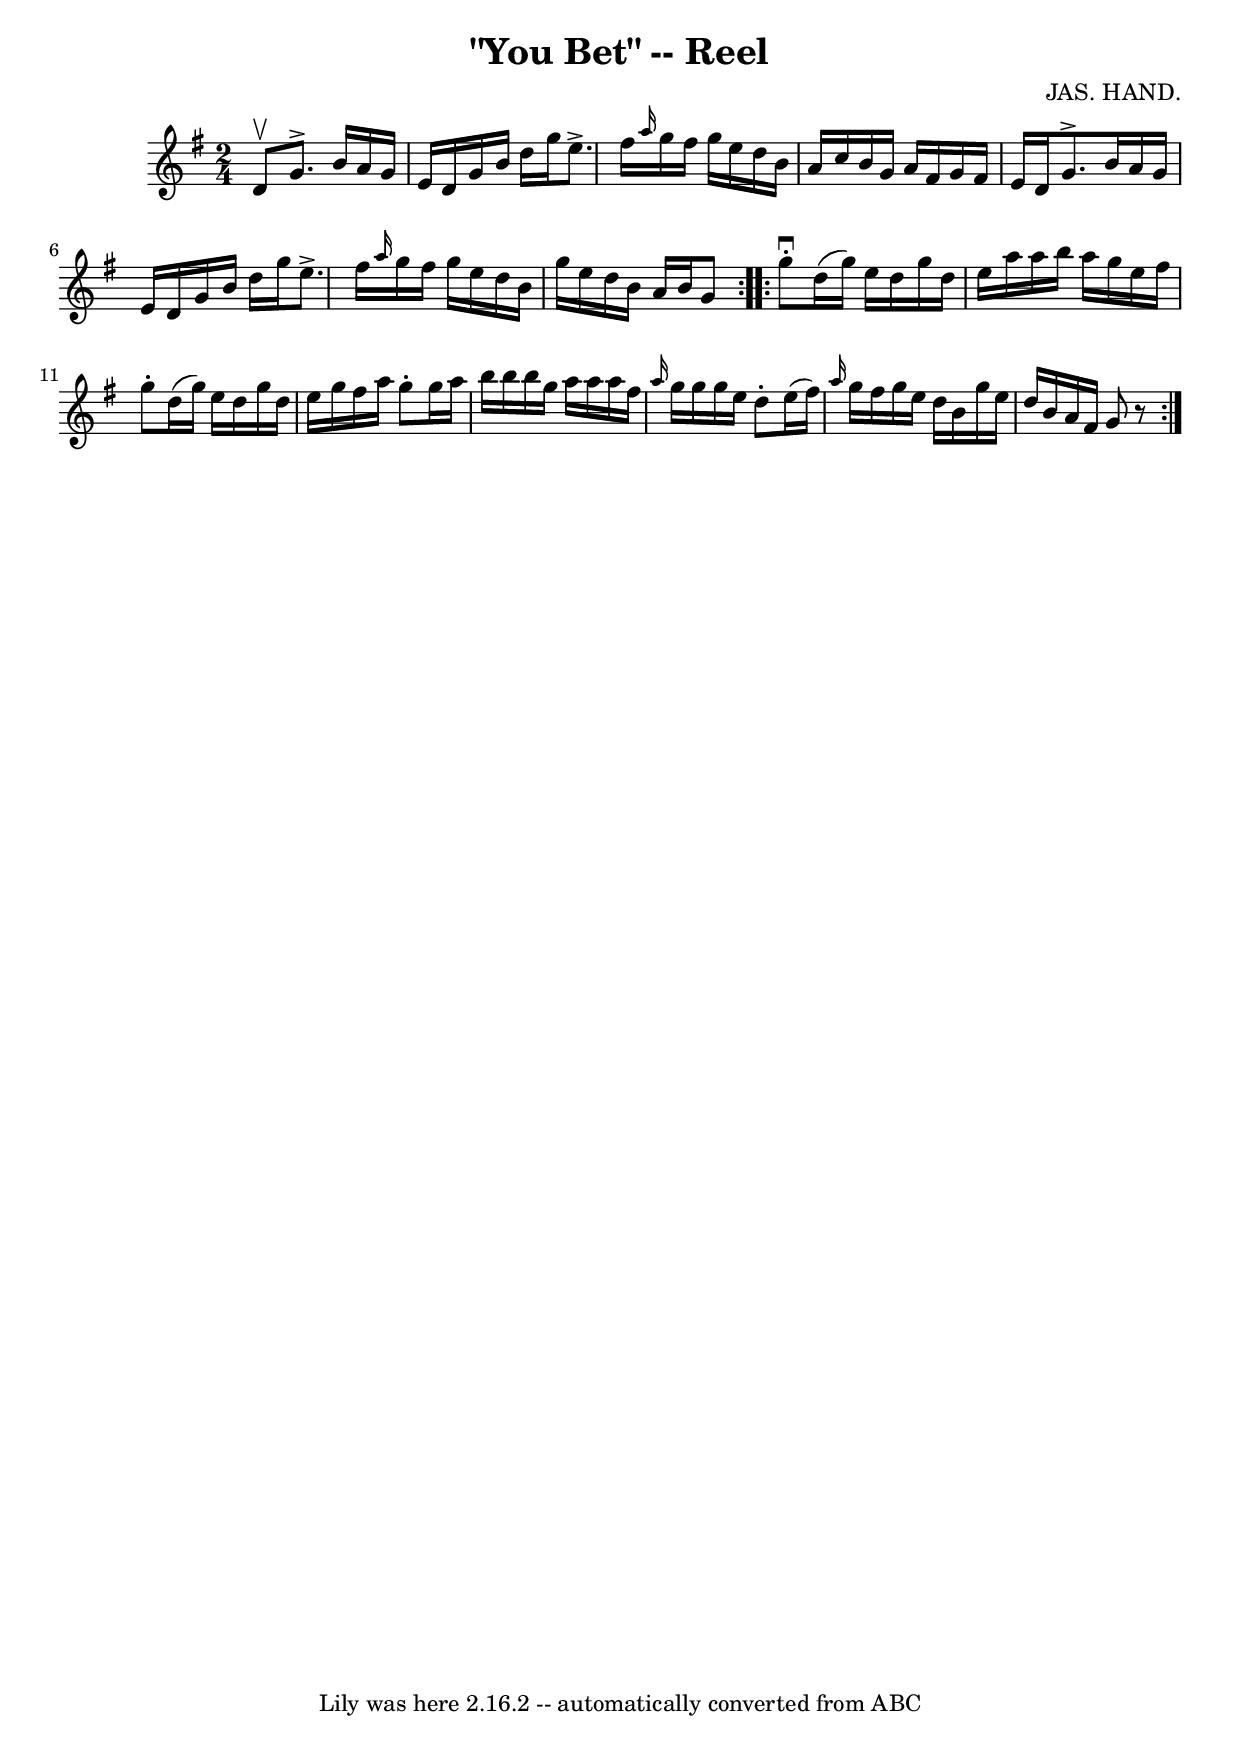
\version "2.7.40"
\include "Mammoth.ily"
\header {
	%% book = "Ryan's Mammoth Collection"
	composer = "JAS. HAND."
	crossRefNumber = "1"
	footnotes = "\\\\141"
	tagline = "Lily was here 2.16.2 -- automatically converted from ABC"
	title = "\"You Bet\" -- Reel"
}
voicedefault =  {


\repeat volta 2 {
\time 2/4 
\key g \major d'8^\upbow |
 g'8.^\accent b'16 a'16 
 g'16 e'16 d'16    |
 g'16 b'16 d''16 g''16 e''8. 
^\accent fis''16    |
 \grace { a''16  } g''16 fis''16 g''16 
 e''16 d''16 b'16 a'16 c''16    |
 b'16 g'16 a'16   
 fis'16 g'16 fis'16 e'16 d'16    |
 g'8.^\accent b'16  
 a'16 g'16 e'16 d'16    |
 g'16 b'16 d''16 g''16    
e''8.^\accent fis''16    |
 \grace { a''16  } g''16 fis''16    
g''16 e''16 d''16 b'16 g''16 e''16    |
 d''16 b'16   
 a'16 b'16 g'8    } \repeat volta 2 { g''8^\downbow-. d''16 (
g''16) e''16 d''16 g''16 d''16    |
 e''16 a''16    
a''16 b''16 a''16 g''16 e''16 fis''16    |
 g''8 -.   
d''16 (g''16) e''16 d''16 g''16 d''16    |
 e''16    
g''16 fis''16 a''16 g''8 -. g''16 a''16    |
 b''16    
b''16 b''16 g''16 a''16 a''16 a''16 fis''16    |
 
\grace { a''16  } g''16 g''16 g''16 e''16 d''8 -. e''16 (
fis''16)   |
 \grace { a''16  } g''16 fis''16 g''16    
e''16 d''16 b'16 g''16 e''16    |
 d''16 b'16 a'16    
fis'16 g'8    r8 }   
}

\score{
    <<

	\context Staff="default"
	{
	    \voicedefault 
	}

    >>
	\layout {
	}
	\midi {}
}
